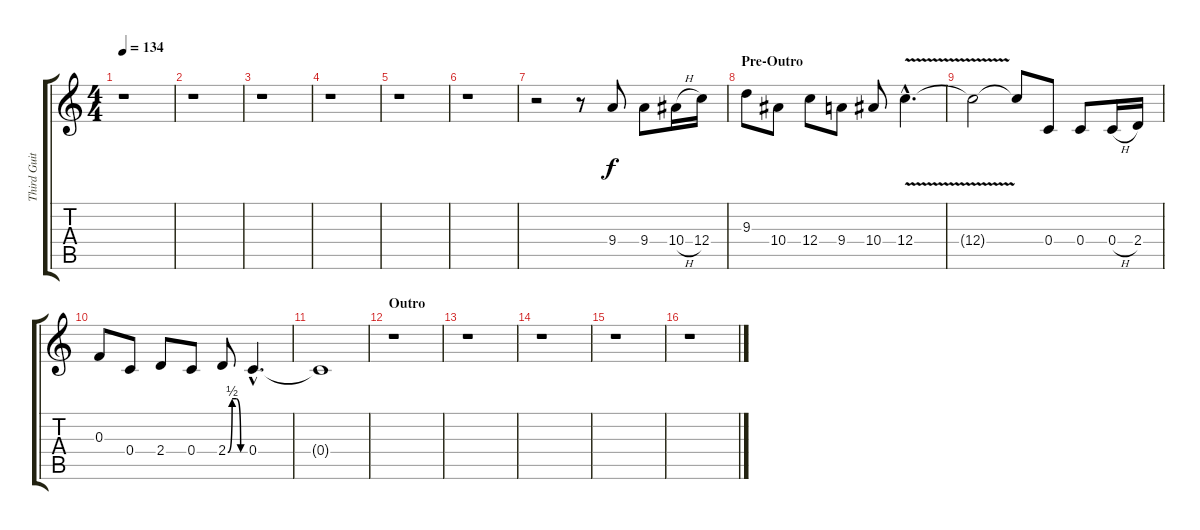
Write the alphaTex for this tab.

\track ("Third Guitar" "Third Guit") {instrument distortionguitar}
\staff {score tabs}
\tuning (D4 A3 F3 C3 G2 D2) {hide}
\ts (4 4)
\tempo 134
\clef g2
\ks c
r.1{dy f} |
r.1 |
r.1 |
r.1 |
r.1 |
r.1 |
r.2{volume 16} r.8 9.4.8 9.4.8 10.4{h}.16 12.4.16 |
\section ("" "Pre-Outro")
9.3.8 10.4.8 12.4.8 9.4.8 10.4.8 12.4{v hac}.4{d} |
12.4{t}.2 12.4{t}.8 0.4.8 0.4.8 0.4{h}.16 2.4.16 |
0.3.8 0.4.8 2.4.8 0.4.8 2.4{be (custom 0 0 15 2 30 2 45 0 60 0)}.8 0.4{hac}.4{d} |
0.4{t}.1 |
\section ("" "Outro")
r.1 |
r.1 |
r.1 |
r.1 |
r.1
